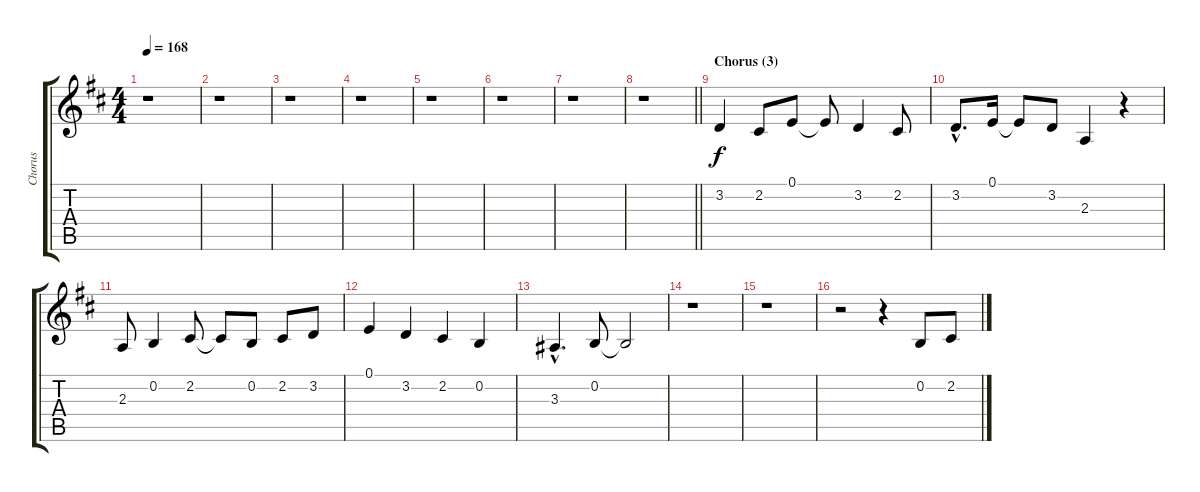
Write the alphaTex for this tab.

\track ("Chorus" "Chorus") {instrument sopranosax}
\staff {score tabs}
\tuning (E4 B3 G3 D3 A2 E2) {hide}
\ts (4 4)
\tempo 168
\clef g2
\ks d
r.1{dy f} |
r.1 |
r.1 |
r.1 |
r.1 |
r.1 |
r.1 |
\barLineRight lightlight
r.1 |
\section ("" "Chorus (3)")
3.2.4 2.2.8 0.1.8 0.1{t}.8 3.2.4 2.2.8 |
3.2{hac}.8{d} 0.1.16 0.1{t}.8 3.2.8 2.3.4 r.4 |
2.3.8 0.2.4 2.2.8 2.2{t}.8 0.2.8 2.2.8 3.2.8 |
0.1.4 3.2.4 2.2.4 0.2.4 |
3.3{hac}.4{d} 0.2.8 0.2{t}.2 |
r.1 |
r.1 |
r.2 r.4 0.2.8 2.2.8
